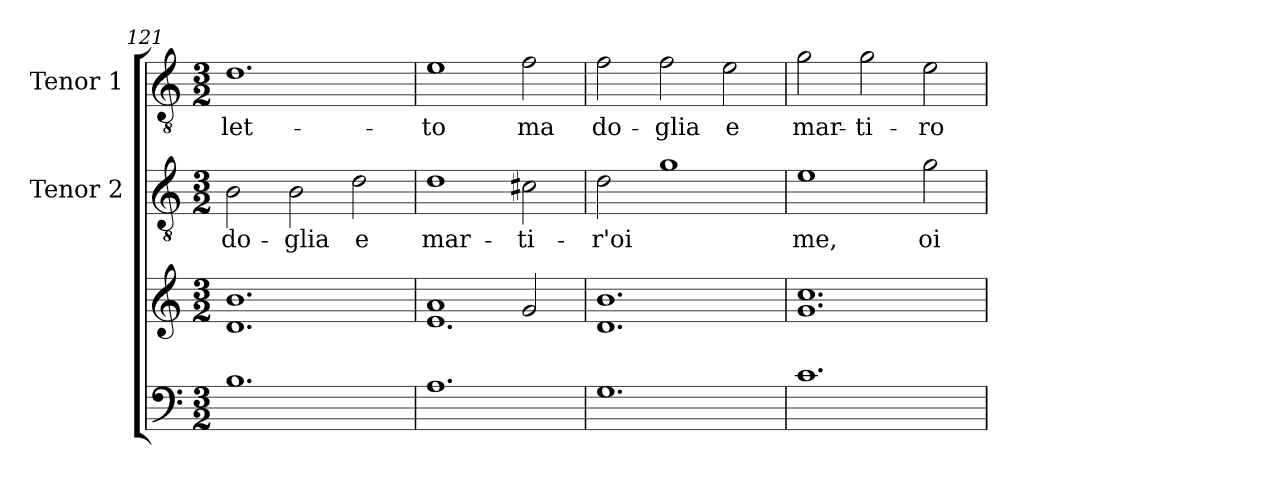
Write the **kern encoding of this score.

**kern	**kern	**kern	**text	**kern	**text
*part3	*part3	*part2	*part2	*part1	*part1
*staff4	*staff3	*staff2	*staff2	*staff1	*staff1
*	*	*I"Tenor 2	*	*I"Tenor 1	*
*	*	*I'T 2	*	*I'T 1	*
*clefF4	*clefG2	*clefGv2	*	*clefGv2	*
*k[]	*k[]	*k[]	*	*k[]	*
*C:	*C:	*C:	*	*C:	*
*M3/2	*M3/2	*M3/2	*	*M3/2	*
=121	=121	=121	=121	=121	=121
1.B	1.d 1.b	2B\	do-	1.d	-let-
.	.	2B\	-glia	.	.
.	.	2d\	e	.	.
=122	=122	=122	=122	=122	=122
*	*^	*	*	*	*
1.A	1a	1.e	1d	mar-	1e	-to
.	2g/	.	2c#X\	-ti-	2f\	ma
*	*v	*v	*	*	*	*
=123	=123	=123	=123	=123	=123
1.G	1.d 1.b	2d\	-r'oi	2f\	do-
.	.	1g	.	2f\	-glia
.	.	.	.	2e\	e
=124	=124	=124	=124	=124	=124
1.c	1.g 1.cc	1e	me,	2g\	mar-
.	.	.	.	2g\	-ti-
.	.	2g\	oi	2e\	-ro
=	=	=	=	=	=
*-	*-	*-	*-	*-	*-
